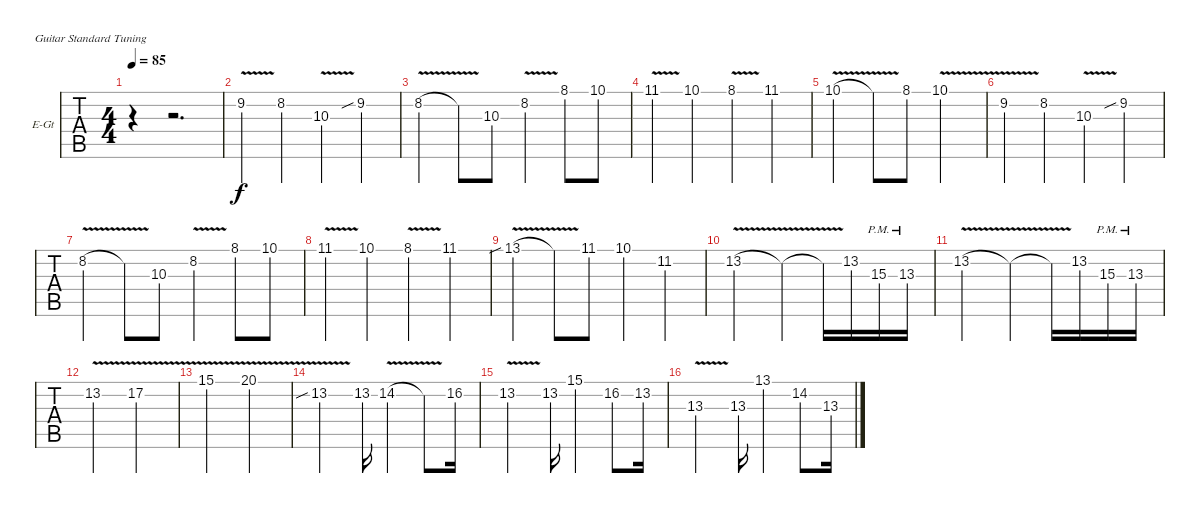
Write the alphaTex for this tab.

\defaultSystemsLayout 4
\bracketExtendMode groupsimilarinstruments
\firstSystemTrackNameOrientation horizontal
\otherSystemsTrackNameOrientation horizontal
\track ("Electric Guitar" "E-Gt") {instrument distortionguitar}
\staff {tabs}
\tuning (E4 B3 G3 D3 A2 E2)
\ts (4 4)
\tempo 85
\clef g2
\ks c
r.4{dy f instrument distortionguitar} r.2{d} |
9.2{v}.4 8.2.4 10.3{v}.4 9.2{sib}.4 |
8.2{v}.4 8.2{v t}.8 10.3.8 8.2{v}.4 8.1.8 10.1.8 |
11.1{v}.4 10.1.4 8.1{v}.4 11.1.4 |
10.1{v}.4 10.1{v t}.8 8.1.8 10.1{v}.2 |
9.2{v}.4 8.2.4 10.3{v}.4 9.2{sib}.4 |
8.2{v}.4 8.2{v t}.8 10.3.8 8.2{v}.4 8.1.8 10.1.8 |
11.1{v}.4 10.1.4 8.1{v}.4 11.1.4 |
13.1{v sib}.4 13.1{v t}.8 11.1.8 10.1.4 11.2.4 |
13.2{v}.2 13.2{v t}.4 13.2{v t}.16 13.2.16 15.3{pm}.16 13.3{pm}.16 |
13.2{v}.2 13.2{v t}.4 13.2{v t}.16 13.2.16 15.3{pm}.16 13.3{pm}.16 |
13.2{v}.2 17.2{v}.2 |
15.1{v}.2 20.1{v}.2 |
13.2{v sib}.2 13.2.16 14.2{v}.4 14.2{v t}.8 16.2.16 |
13.2{v}.2 13.2.16 15.1.4 16.2.8 13.2.16 |
13.3{v}.2 13.3.16 13.1.4 14.2.8 13.3.16
